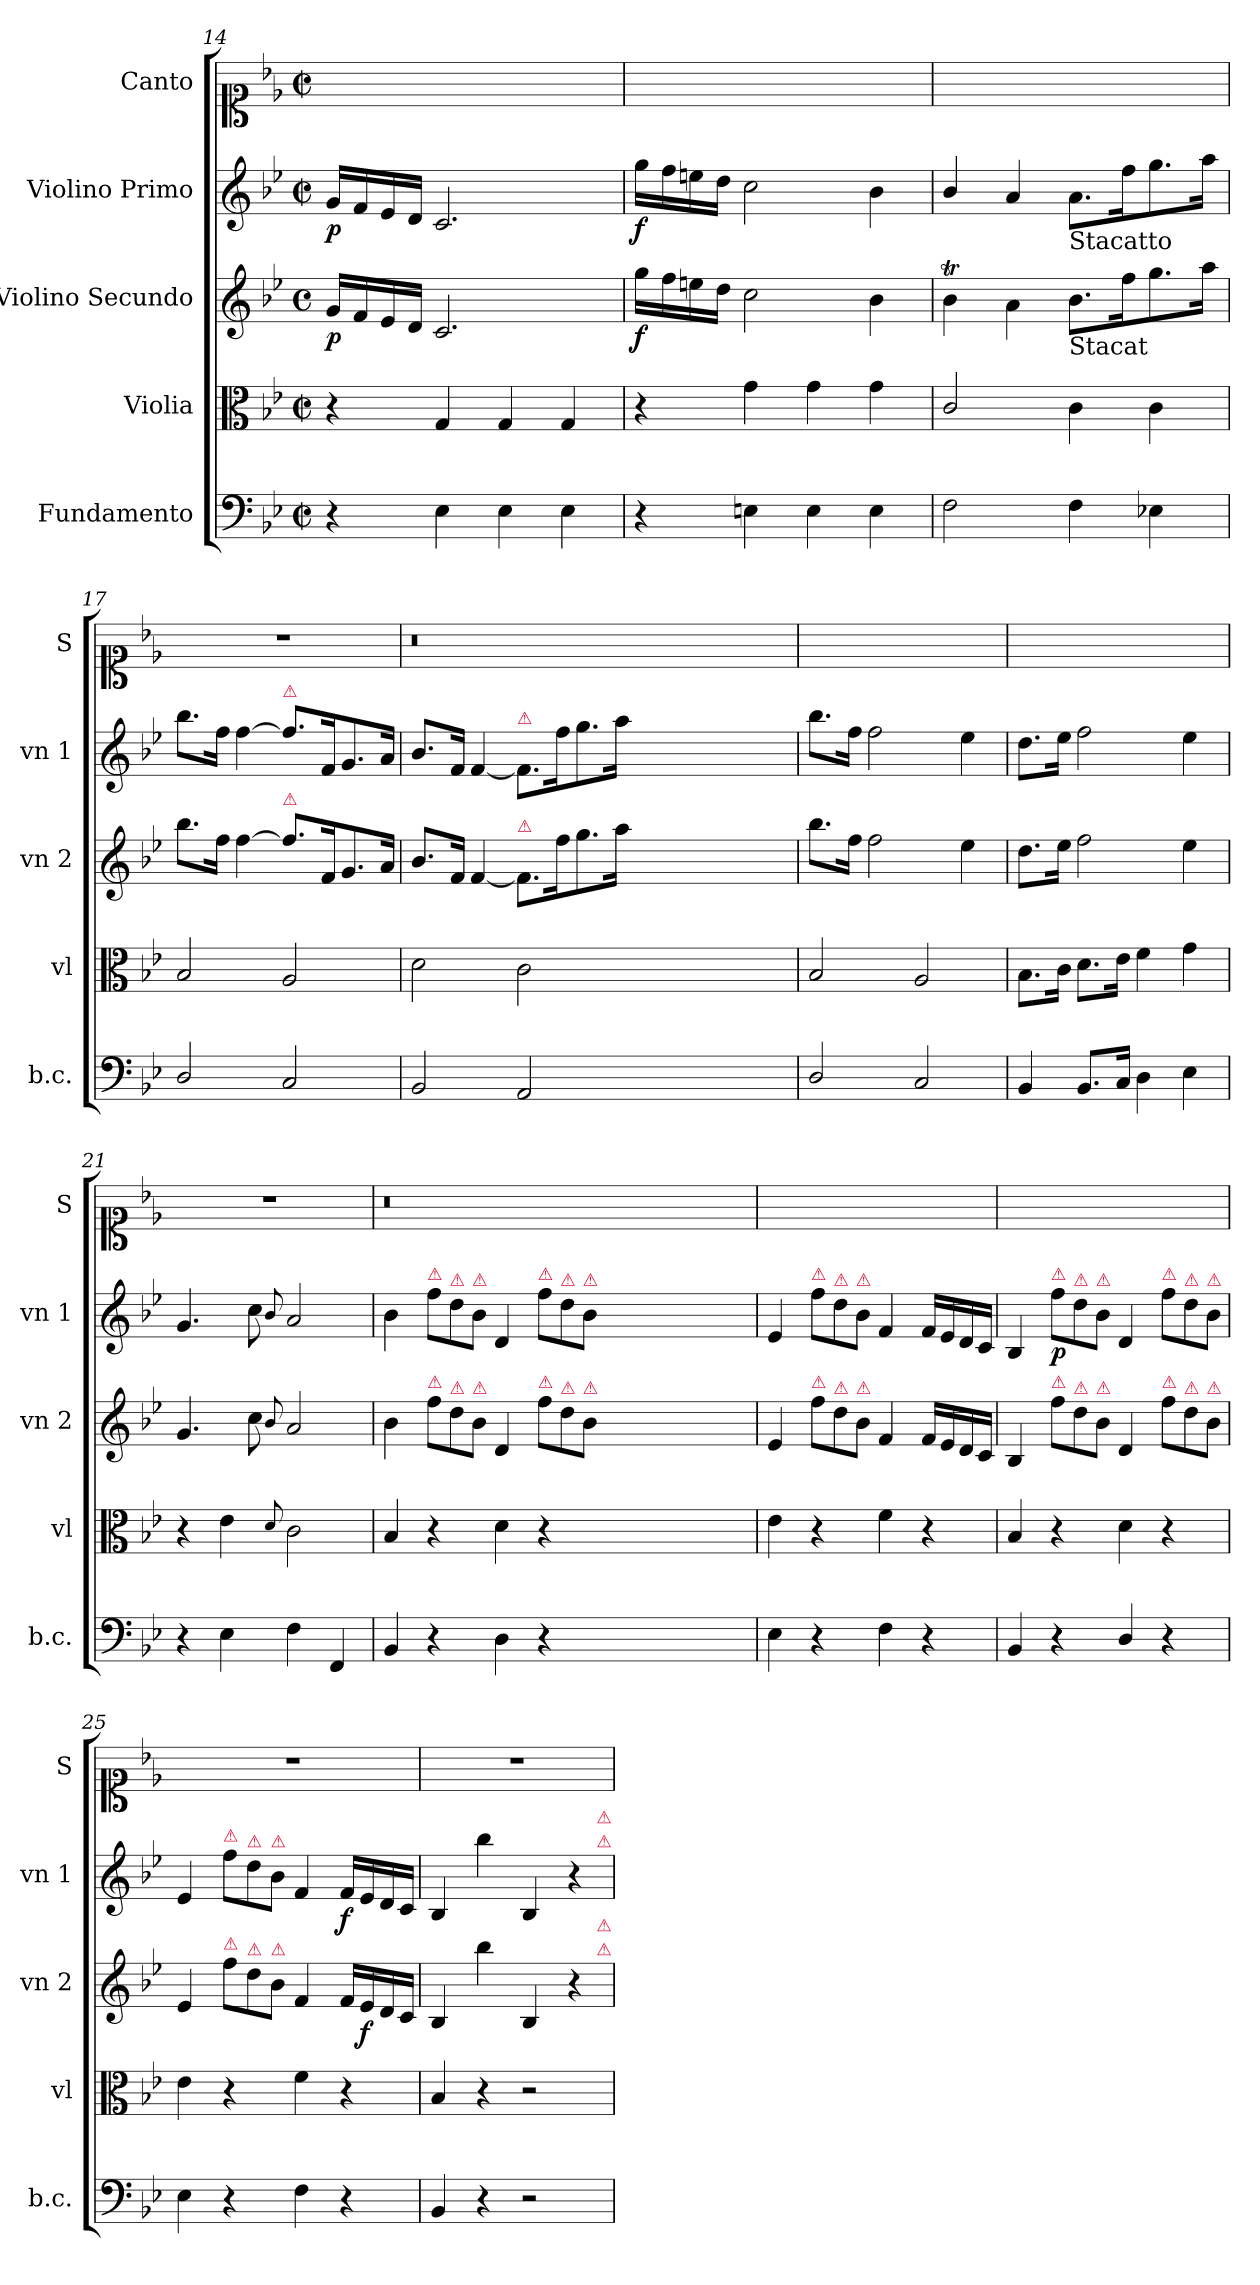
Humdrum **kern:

**kern	**kern	**kern	**dynam	**kern	**dynam	**kern
*part5	*part4	*part3	*part3	*part2	*part2	*part1
*staff5	*staff4	*staff3	*staff3	*staff2	*staff2	*staff1
*I"Fundamento	*I"Violia	*I"Violino Secundo	*	*I"Violino Primo	*	*I"Canto
*I'b.c.	*I'vl	*I'vn 2	*	*I'vn 1	*	*I'S
*clefF4	*clefC3	*clefG2	*	*clefG2	*	*clefC1
*k[b-e-]	*k[b-e-]	*k[b-e-]	*	*k[b-e-]	*	*k[b-e-]
*B-:	*B-:	*B-:	*	*B-:	*	*B-:
*M4/4	*M4/4	*M4/4	*	*M4/4	*	*M4/4
*met(c|)	*met(c|)	*met(c)	*	*met(c|)	*	*met(c|)
=14	=14	=14	=14	=14	=14	=14
!	!	!	!	!	!LO:DY:b	!
4r	4r	16g/LL	p	16g/LL	p	1ryy
.	.	16f/	.	16f/	.	.
.	.	16e-/	.	16e-/	.	.
.	.	16d/JJ	.	16d/JJ	.	.
4E-\	4G/	2.c/	.	2.c/	.	.
4E-\	4G/	.	.	.	.	.
4E-\	4G/	.	.	.	.	.
=15	=15	=15	=15	=15	=15	=15
!	!	!	!	!	!LO:DY:b	!
4r	4r	16gg\LL	f	16gg\LL	f	1ryy
.	.	16ff\	.	16ff\	.	.
.	.	16een\	.	16een\	.	.
.	.	16dd\JJ	.	16dd\JJ	.	.
4En\	4g\	2cc\	.	2cc\	.	.
4E\	4g\	.	.	.	.	.
4E\	4g\	4b-\	.	4b-\	.	.
=16	=16	=16	=16	=16	=16	=16
2F\	2c/	4b-T\	.	4b-/	.	1ryy
.	.	4a\	.	4a/	.	.
!	!	!	!	!LO:TX:b:t=Stacatto	!	!
!	!	!LO:TX:b:t=Stacat	!	!	!	!
4F\	4c\	8.b-\L	.	8.a\L	.	.
.	.	16ff\K	.	16ff\K	.	.
4E-X\	4c\	8.gg\	.	8.gg\	.	.
.	.	16aa\Jk	.	16aa\Jk	.	.
=17	=17	=17	=17	=17	=17	=17
2D/	2B-/	8.bb-\L	.	8.bb-\L	.	1r
.	.	16ff\Jk	.	16ff\Jk	.	.
.	.	[4ff\	.	[4ff\	.	.
!	!	!	!	!LO:TX:a:color=crimson:t=⚠	!	!
!	!	!LO:TX:a:color=crimson:t=⚠	!	!	!	!
2C/	2A/	8.ff\L]	.	8.ff\L]	.	.
.	.	16f/K	.	16f/K	.	.
.	.	8.g/	.	8.g/	.	.
.	.	16a/Jk	.	16a/Jk	.	.
=18	=18	=18	=18	=18	=18	=18
2BB-/	2d\	8.b-/L	.	8.b-/L	.	0.r
.	.	16f/Jk	.	16f/Jk	.	.
.	.	[4f/	.	[4f/	.	.
!	!	!	!	!LO:TX:a:color=crimson:t=⚠	!	!
!	!	!LO:TX:a:color=crimson:t=⚠	!	!	!	!
2AA/	2c\	8.f/L]	.	8.f/L]	.	.
.	.	16ff\K	.	16ff\K	.	.
.	.	8.gg\	.	8.gg\	.	.
.	.	16aa\Jk	.	16aa\Jk	.	.
0ryy	0ryy	0ryy	.	0ryy	.	.
=19	=19	=19	=19	=19	=19	=19
2D/	2B-/	8.bb-\L	.	8.bb-\L	.	1ryy
.	.	16ff\Jk	.	16ff\Jk	.	.
.	.	2ff\	.	2ff\	.	.
2C/	2A/	.	.	.	.	.
.	.	4ee-\	.	4ee-\	.	.
=20	=20	=20	=20	=20	=20	=20
4BB-/	8.B-\L	8.dd\L	.	8.dd\L	.	1ryy
.	16c\Jk	16ee-\Jk	.	16ee-\Jk	.	.
8.BB-/L	8.d\L	2ff\	.	2ff\	.	.
16C/Jk	16e-\Jk	.	.	.	.	.
4D\	4f\	.	.	.	.	.
4E-\	4g\	4ee-\	.	4ee-\	.	.
=21	=21	=21	=21	=21	=21	=21
4r	4r	4.g/	.	4.g/	.	1r
4E-\	4e-\	.	.	.	.	.
.	.	8cc\	.	8cc\	.	.
.	8qqd/	8qqb-/	.	8qqb-/	.	.
4F\	2c\	2a/	.	2a/	.	.
4FF/	.	.	.	.	.	.
=22	=22	=22	=22	=22	=22	=22
4BB-/	4B-/	4b-\	.	4b-\	.	0.r
*	*	*Xtuplet	*	*Xtuplet	*	*
!	!	!	!	!LO:TX:a:color=crimson:t=⚠	!	!
!	!	!LO:TX:a:color=crimson:t=⚠	!	!	!	!
4r	4r	12ff\L	.	12ff\L	.	.
!	!	!	!	!LO:TX:a:color=crimson:t=⚠	!	!
!	!	!LO:TX:a:color=crimson:t=⚠	!	!	!	!
.	.	12dd\	.	12dd\	.	.
!	!	!	!	!LO:TX:a:color=crimson:t=⚠	!	!
!	!	!LO:TX:a:color=crimson:t=⚠	!	!	!	!
.	.	12b-\J	.	12b-\J	.	.
4D\	4d\	4d/	.	4d/	.	.
!	!	!	!	!LO:TX:a:color=crimson:t=⚠	!	!
!	!	!LO:TX:a:color=crimson:t=⚠	!	!	!	!
4r	4r	12ff\L	.	12ff\L	.	.
!	!	!	!	!LO:TX:a:color=crimson:t=⚠	!	!
!	!	!LO:TX:a:color=crimson:t=⚠	!	!	!	!
.	.	12dd\	.	12dd\	.	.
!	!	!	!	!LO:TX:a:color=crimson:t=⚠	!	!
!	!	!LO:TX:a:color=crimson:t=⚠	!	!	!	!
.	.	12b-\J	.	12b-\J	.	.
0ryy	0ryy	0ryy	.	0ryy	.	.
=23	=23	=23	=23	=23	=23	=23
4E-\	4e-\	4e-/	.	4e-/	.	1ryy
!	!	!	!	!LO:TX:a:color=crimson:t=⚠	!	!
!	!	!LO:TX:a:color=crimson:t=⚠	!	!	!	!
4r	4r	12ff\L	.	12ff\L	.	.
!	!	!	!	!LO:TX:a:color=crimson:t=⚠	!	!
!	!	!LO:TX:a:color=crimson:t=⚠	!	!	!	!
.	.	12dd\	.	12dd\	.	.
!	!	!	!	!LO:TX:a:color=crimson:t=⚠	!	!
!	!	!LO:TX:a:color=crimson:t=⚠	!	!	!	!
.	.	12b-\J	.	12b-\J	.	.
4F\	4f\	4f/	.	4f/	.	.
4r	4r	16f/LL	.	16f/LL	.	.
.	.	16e-/	.	16e-/	.	.
.	.	16d/	.	16d/	.	.
.	.	16c/JJ	.	16c/JJ	.	.
=24	=24	=24	=24	=24	=24	=24
4BB-/	4B-/	4B-/	.	4B-/	.	1ryy
!	!	!	!	!LO:TX:a:color=crimson:t=⚠	!	!
!	!	!LO:TX:a:color=crimson:t=⚠	!	!	!	!
!	!	!	!	!	!LO:DY:b	!
4r	4r	12ff\L	.	12ff\L	p	.
!	!	!	!	!LO:TX:a:color=crimson:t=⚠	!	!
!	!	!LO:TX:a:color=crimson:t=⚠	!	!	!	!
.	.	12dd\	.	12dd\	.	.
!	!	!	!	!LO:TX:a:color=crimson:t=⚠	!	!
!	!	!LO:TX:a:color=crimson:t=⚠	!	!	!	!
.	.	12b-\J	.	12b-\J	.	.
4D/	4d\	4d/	.	4d/	.	.
!	!	!	!	!LO:TX:a:color=crimson:t=⚠	!	!
!	!	!LO:TX:a:color=crimson:t=⚠	!	!	!	!
4r	4r	12ff\L	.	12ff\L	.	.
!	!	!	!	!LO:TX:a:color=crimson:t=⚠	!	!
!	!	!LO:TX:a:color=crimson:t=⚠	!	!	!	!
.	.	12dd\	.	12dd\	.	.
!	!	!	!	!LO:TX:a:color=crimson:t=⚠	!	!
!	!	!LO:TX:a:color=crimson:t=⚠	!	!	!	!
.	.	12b-\J	.	12b-\J	.	.
=25	=25	=25	=25	=25	=25	=25
4E-\	4e-\	4e-/	.	4e-/	.	1r
!	!	!	!	!LO:TX:a:color=crimson:t=⚠	!	!
!	!	!LO:TX:a:color=crimson:t=⚠	!	!	!	!
4r	4r	12ff\L	.	12ff\L	.	.
!	!	!	!	!LO:TX:a:color=crimson:t=⚠	!	!
!	!	!LO:TX:a:color=crimson:t=⚠	!	!	!	!
.	.	12dd\	.	12dd\	.	.
!	!	!	!	!LO:TX:a:color=crimson:t=⚠	!	!
!	!	!LO:TX:a:color=crimson:t=⚠	!	!	!	!
.	.	12b-\J	.	12b-\J	.	.
4F\	4f\	4f/	.	4f/	.	.
!	!	!	!	!	!LO:DY:b	!
4r	4r	16f/LL	.	16f/LL	f	.
.	.	16e-/	f	16e-/	.	.
.	.	16d/	.	16d/	.	.
.	.	16c/JJ	.	16c/JJ	.	.
=26	=26	=26	=26	=26	=26	=26
4BB-/	4B-/	4B-/	.	4B-/	.	1r
4r	4r	4bb-\	.	4bb-\	.	.
2r	2r	4B-/	.	4B-/	.	.
.	.	4r	.	4r	.	.
!	!	!	!	!LO:TX:a:color=crimson:t=⚠	!	!
!	!	!	!	!LO:TX:a:color=crimson:t=⚠	!	!
!	!	!LO:TX:a:color=crimson:t=⚠	!	!	!	!
!	!	!LO:TX:a:color=crimson:t=⚠	!	!	!	!
=	=	=	=	=	=	=
*-	*-	*-	*-	*-	*-	*-
